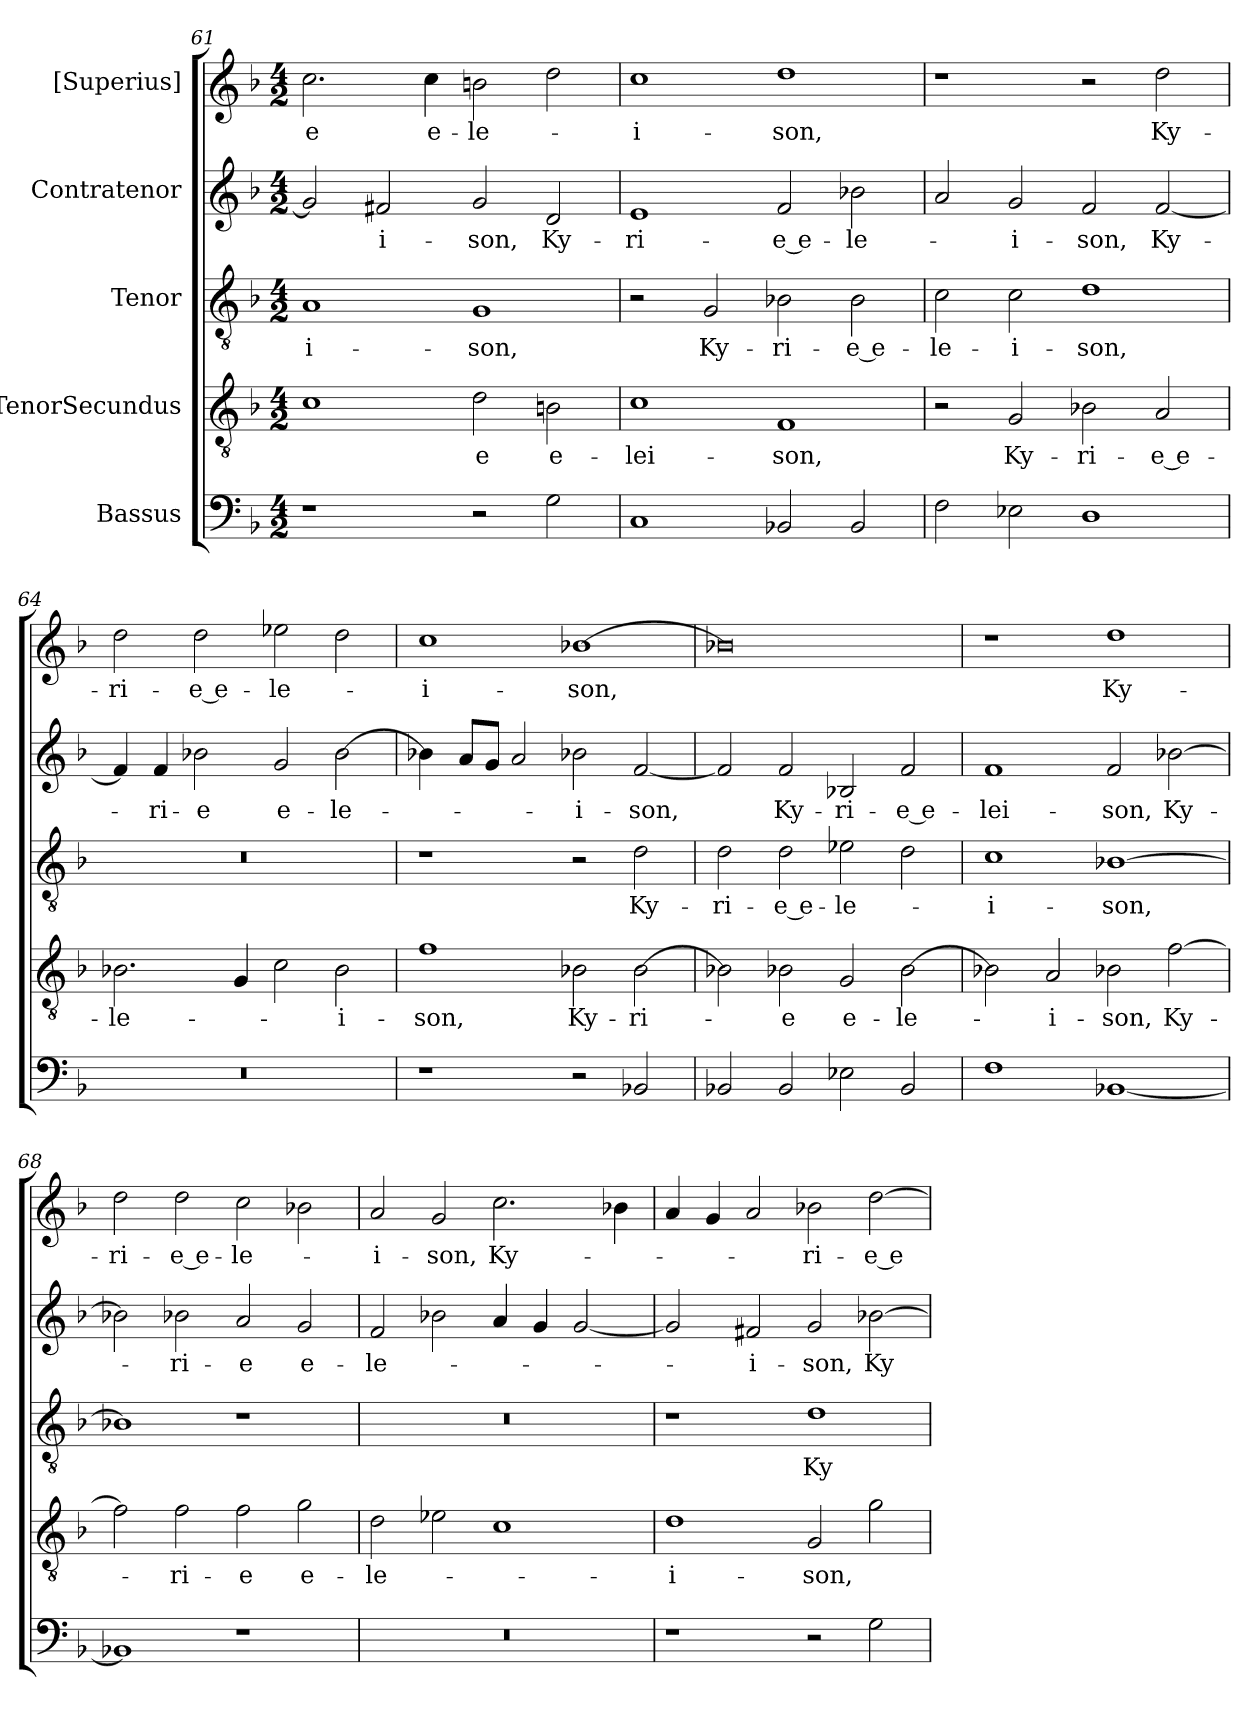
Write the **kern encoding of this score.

**kern	**kern	**text	**kern	**text	**kern	**text	**kern	**text
*part5	*part4	*part4	*part3	*part3	*part2	*part2	*part1	*part1
*staff5	*staff4	*staff4	*staff3	*staff3	*staff2	*staff2	*staff1	*staff1
*I"Bassus	*I"TenorSecundus	*	*I"Tenor	*	*I"Contratenor	*	*I"[Superius]	*
*clefF4	*clefGv2	*	*clefGv2	*	*clefG2	*	*clefG2	*
*k[b-]	*k[b-]	*	*k[b-]	*	*k[b-]	*	*k[b-]	*
*M4/2	*M4/2	*	*M4/2	*	*M4/2	*	*M4/2	*
=61	=61	=61	=61	=61	=61	=61	=61	=61
1r	1c\	.	1A/	-i-	2g/]	.	2.cc\	-e
.	.	.	.	.	2f#X/	-i-	.	.
.	.	.	.	.	.	.	4cc\	e-
2r	2d\	-e	1G/	-son,	2g/	-son,	2b\	-le-
2G\	2B\	e-	.	.	2d/	Ky-	2dd\	.
=62	=62	=62	=62	=62	=62	=62	=62	=62
1C/	1c\	-lei-	2r	.	1e/	-ri-	1cc\	-i-
.	.	.	2G/	Ky-	.	.	.	.
2BB-X/	1F/	-son,	2B-X\	-ri-	2f/	-e e-	1dd\	-son,
2BB-/	.	.	2B-\	-e e-	2b-X\	-le-	.	.
=63	=63	=63	=63	=63	=63	=63	=63	=63
2F\	2r	.	2c\	-le-	2a/	.	1r	.
2E-X\	2G/	Ky-	2c\	-i-	2g/	-i-	.	.
1D\	2B-X\	-ri-	1d\	-son,	2f/	-son,	2r	.
.	2A/	-e e-	.	.	[2f/	Ky-	2dd\	Ky-
=64	=64	=64	=64	=64	=64	=64	=64	=64
0r	2.B-X\	-le-	0r	.	4f/]	.	2dd\	-ri-
.	.	.	.	.	4f/	-ri-	.	.
.	.	.	.	.	2b-X\	-e	2dd\	-e e-
.	4G/	.	.	.	.	.	.	.
.	2c\	.	.	.	2g/	e-	2ee-X\	-le-
.	2B-\	-i-	.	.	[2b-\	-le-	2dd\	.
=65	=65	=65	=65	=65	=65	=65	=65	=65
1r	1f\	-son,	1r	.	4b-X\]	.	1cc\	-i-
.	.	.	.	.	8a/L	.	.	.
.	.	.	.	.	8g/J	.	.	.
.	.	.	.	.	2a/	.	.	.
2r	2B-X\	Ky-	2r	.	2b-X\	-i-	[1b-X\	-son,
2BB-X/	[2B-\	-ri-	2d\	Ky-	[2f/	-son,	.	.
=66	=66	=66	=66	=66	=66	=66	=66	=66
2BB-X/	2B-X\]	.	2d\	-ri-	2f/]	.	0b-X\]	.
2BB-/	2B-X\	-e	2d\	-e e-	2f/	Ky-	.	.
2E-X\	2G/	e-	2e-X\	-le-	2B-X/	-ri-	.	.
2BB-/	[2B-\	-le-	2d\	.	2f/	-e e-	.	.
=67	=67	=67	=67	=67	=67	=67	=67	=67
1F\	2B-X\]	.	1c\	-i-	1f/	-lei-	1r	.
.	2A/	-i-	.	.	.	.	.	.
[1BB-X/	2B-X\	-son,	[1B-X\	-son,	2f/	-son,	1dd\	Ky-
.	[2f\	Ky-	.	.	[2b-X\	Ky-	.	.
=68	=68	=68	=68	=68	=68	=68	=68	=68
1BB-X/]	2f\]	.	1B-X\]	.	2b-X\]	.	2dd\	-ri-
.	2f\	-ri-	.	.	2b-X\	-ri-	2dd\	-e e-
1r	2f\	-e	1r	.	2a/	-e	2cc\	-le-
.	2g\	e-	.	.	2g/	e-	2b-X\	.
=69	=69	=69	=69	=69	=69	=69	=69	=69
0r	2d\	-le-	0r	.	2f/	-le-	2a/	-i-
.	2e-X\	.	.	.	2b-X\	.	2g/	-son,
.	1c\	.	.	.	4a/	.	2.cc\	Ky-
.	.	.	.	.	4g/	.	.	.
.	.	.	.	.	[2g/	.	.	.
.	.	.	.	.	.	.	4b-X\	.
=70	=70	=70	=70	=70	=70	=70	=70	=70
1r	1d\	-i-	1r	.	2g/]	.	4a/	.
.	.	.	.	.	.	.	4g/	.
.	.	.	.	.	2f#X/	-i-	2a/	.
2r	2G/	-son,	1d\	Ky-	2g/	-son,	2b-X\	-ri-
2G\	2g\	.	.	.	[2b-X\	Ky-	[2dd\	-e e-
=	=	=	=	=	=	=	=	=
*-	*-	*-	*-	*-	*-	*-	*-	*-
